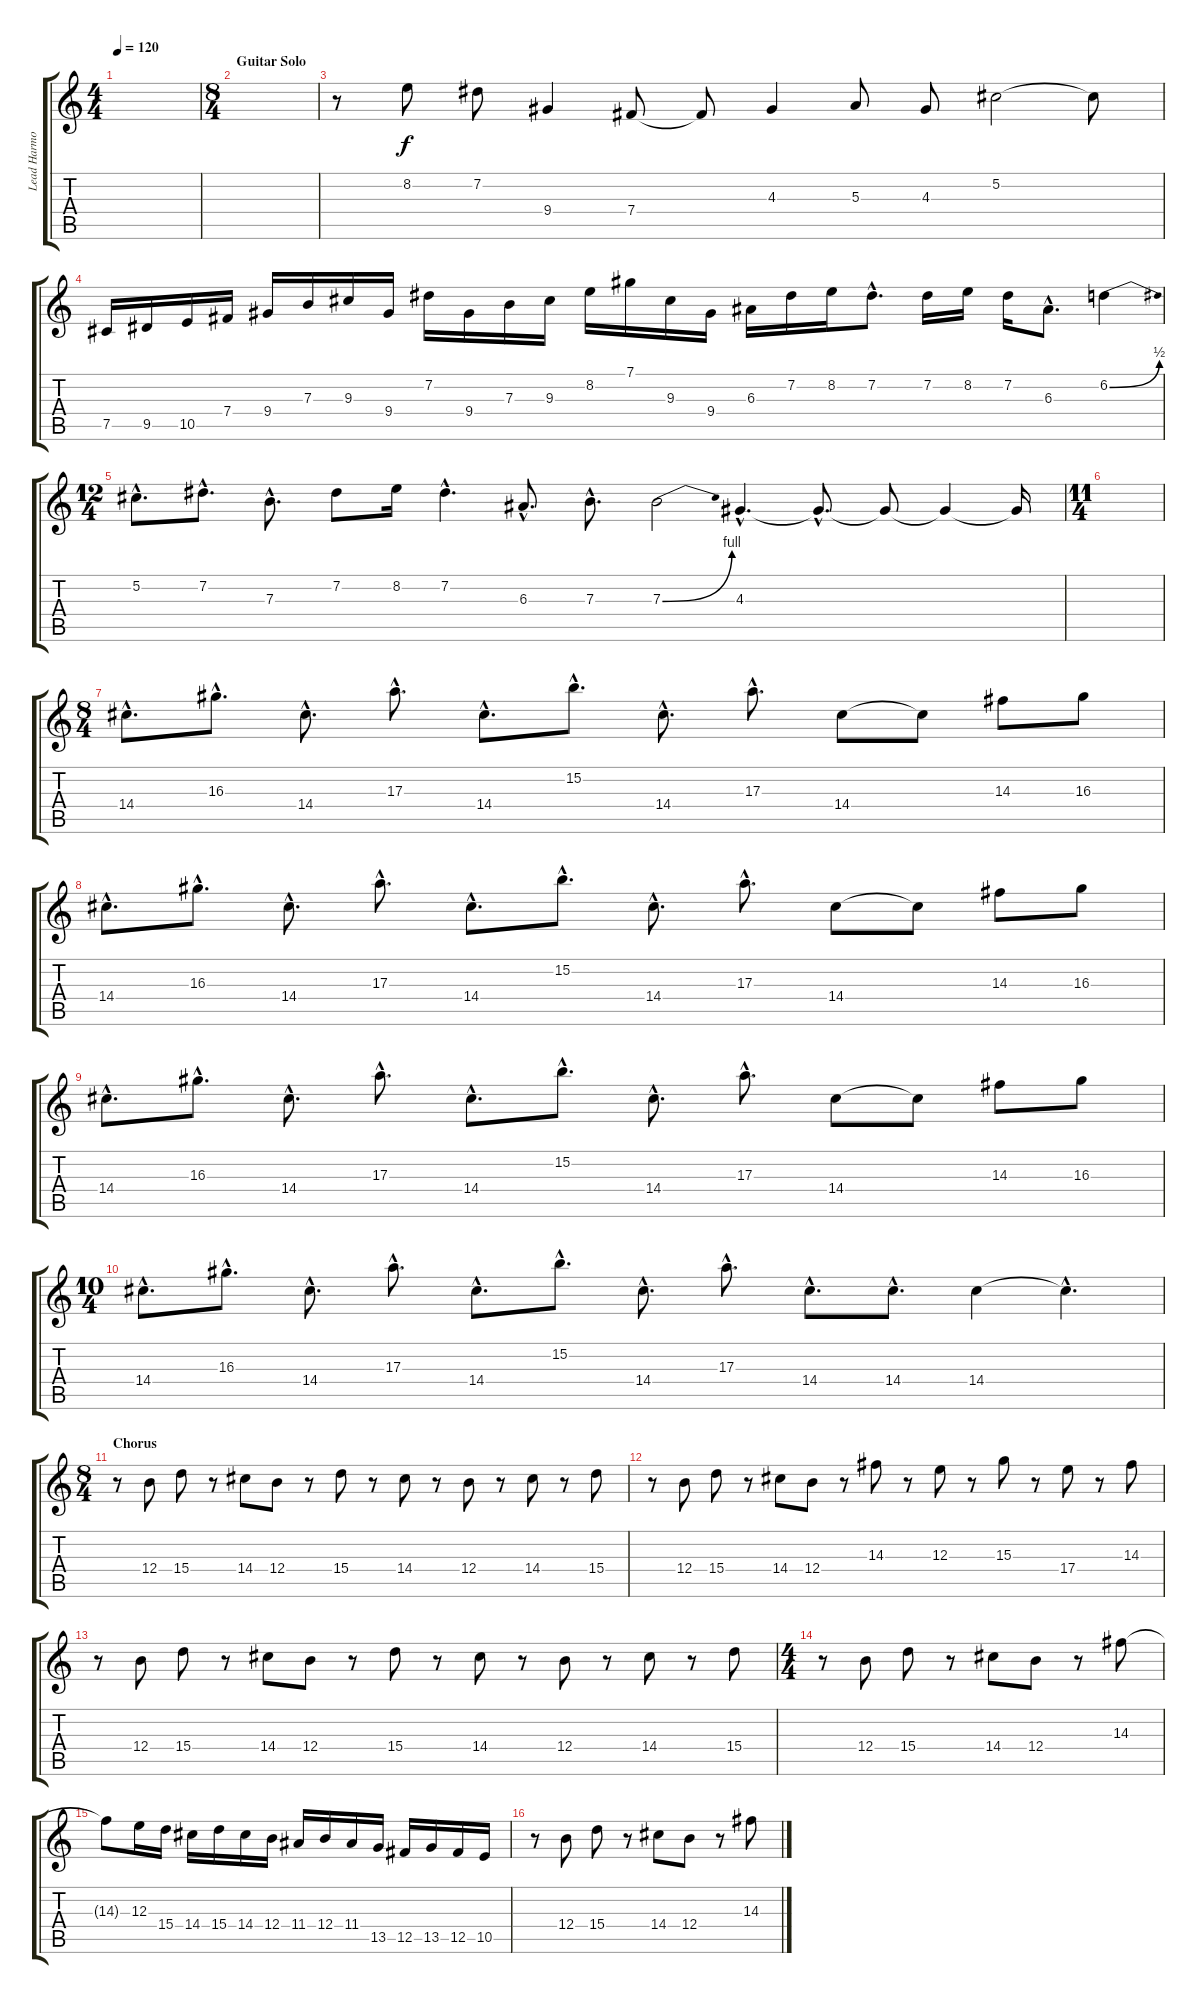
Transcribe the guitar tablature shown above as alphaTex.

\track ("Lead Harmonies" "Lead Harmo") {instrument overdrivenguitar}
\staff {score tabs}
\tuning (Db4 Ab3 E3 B2 Gb2 B1) {hide}
\ts (4 4)
\tempo 120
\clef g2
\ks c
|
\ts (8 4)
\section ("" "Guitar Solo")
|
r.8 8.2.8 7.2.8 9.4.4 7.4.8 7.4{t}.8 4.3.4 5.3.8 4.3.8 5.2.2 5.2{t}.8 |
7.5.16 9.5.16 10.5.16 7.4.16 9.4.16 7.3.16 9.3.16 9.4.16 7.2.16 9.4.16 7.3.16 9.3.16 8.2.16 7.1.16 9.3.16 9.4.16 6.3.16 7.2.16 8.2.16 7.2{hac}.8{d} 7.2.16 8.2.16 7.2.16 6.3{hac}.8{d} 6.2{be (bend 0 0 60 2)}.4 |
\ts (12 4)
5.2{hac}.8{d} 7.2{hac}.8{d} 7.3{hac}.8{d} 7.2.8 8.2.16 7.2{hac}.4{d} 6.3{hac}.8{d} 7.3{hac}.8{d} 7.3{be (bend 0 0 60 4)}.2 4.3{hac}.4{d} 4.3{hac t}.8{d} 4.3{t}.8 4.3{t}.4 4.3{t}.16 |
\ts (11 4)
|
\ts (8 4)
14.4{hac}.8{d} 16.3{hac}.8{d} 14.4{hac}.8{d} 17.3{hac}.8{d} 14.4{hac}.8{d} 15.2{hac}.8{d} 14.4{hac}.8{d} 17.3{hac}.8{d} 14.4.8 14.4{t}.8 14.3.8 16.3.8 |
14.4{hac}.8{d} 16.3{hac}.8{d} 14.4{hac}.8{d} 17.3{hac}.8{d} 14.4{hac}.8{d} 15.2{hac}.8{d} 14.4{hac}.8{d} 17.3{hac}.8{d} 14.4.8 14.4{t}.8 14.3.8 16.3.8 |
14.4{hac}.8{d} 16.3{hac}.8{d} 14.4{hac}.8{d} 17.3{hac}.8{d} 14.4{hac}.8{d} 15.2{hac}.8{d} 14.4{hac}.8{d} 17.3{hac}.8{d} 14.4.8 14.4{t}.8 14.3.8 16.3.8 |
\ts (10 4)
14.4{hac}.8{d} 16.3{hac}.8{d} 14.4{hac}.8{d} 17.3{hac}.8{d} 14.4{hac}.8{d} 15.2{hac}.8{d} 14.4{hac}.8{d} 17.3{hac}.8{d} 14.4{hac}.8{d} 14.4{hac}.8{d} 14.4.4 14.4{hac t}.4{d} |
\ts (8 4)
\section ("" "Chorus")
r.8 12.4.8 15.4.8 r.8 14.4.8 12.4.8 r.8 15.4.8 r.8 14.4.8 r.8 12.4.8 r.8 14.4.8 r.8 15.4.8 |
r.8 12.4.8 15.4.8 r.8 14.4.8 12.4.8 r.8 14.3.8 r.8 12.3.8 r.8 15.3.8 r.8 17.4.8 r.8 14.3.8 |
r.8 12.4.8 15.4.8 r.8 14.4.8 12.4.8 r.8 15.4.8 r.8 14.4.8 r.8 12.4.8 r.8 14.4.8 r.8 15.4.8 |
\ts (4 4)
r.8 12.4.8 15.4.8 r.8 14.4.8 12.4.8 r.8 14.3.8 |
14.3{t}.8 12.3.16 15.4.16 14.4.16 15.4.16 14.4.16 12.4.16 11.4.16 12.4.16 11.4.16 13.5.16 12.5.16 13.5.16 12.5.16 10.5.16 |
r.8 12.4.8 15.4.8 r.8 14.4.8 12.4.8 r.8 14.3.8
